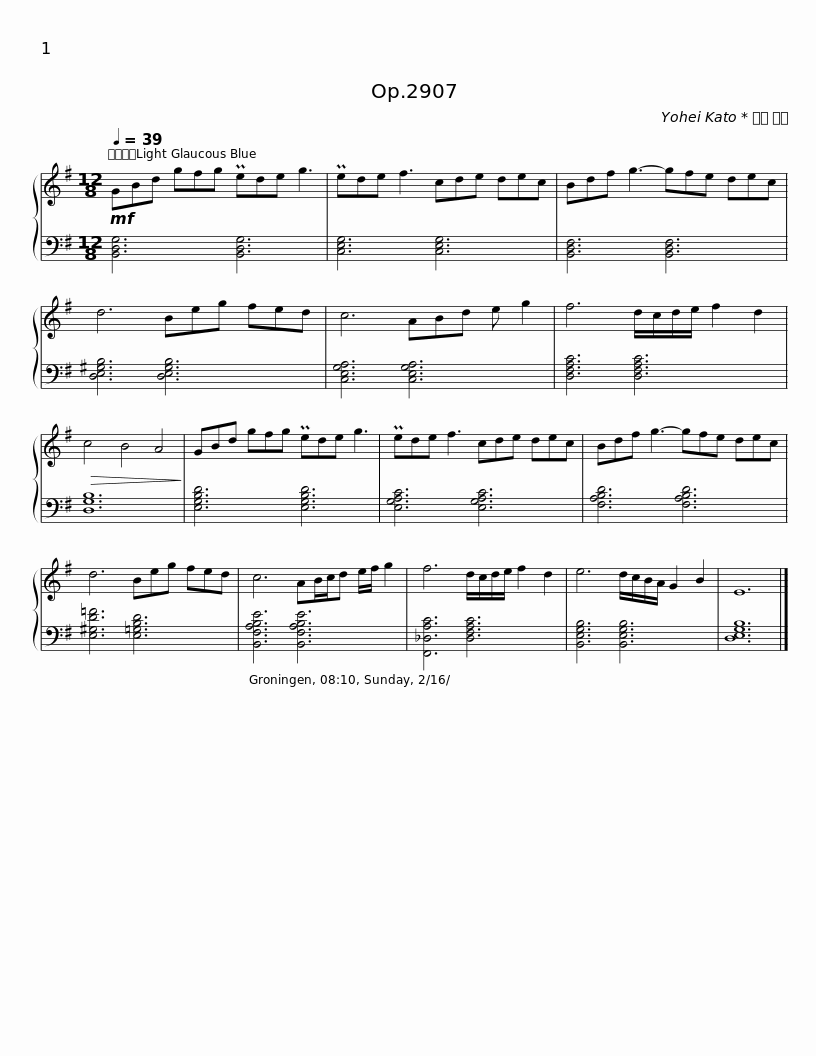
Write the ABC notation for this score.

X:1
%%score { 1 | 2 }
L:1/8
Q:1/4=39
M:12/8
I:linebreak $
K:G
V:1 treble
V:2 bass
V:1
!mf! GBd gfg Pede g3 | Pede f3 cde dec | Bdf g3- gfe dec | d6 Beg fed |$ c6 ABd e g2 | %5
 f6 d/c/d/e/ f2 d2 |!>(! c4 B4 A4!>)! | GBd gfg Pede g3 |$ Pede f3 cde dec | Bdf g3- gfe dec | %10
 d6 Beg fed |$ c6 AB/c/d e/f/ g2 | f6 d/c/d/e/ f2 d2 | e6 d/c/B/A/ G2 B2 | E12 |] %15
V:2
 [B,,D,G,]6 [B,,D,G,]6 | [C,E,G,]6 [C,E,G,]6 | [B,,D,F,]6 [B,,D,F,]6 | [D,E,^G,B,]6 [D,E,G,B,]6 |$ [C,E,G,A,]6 [C,E,G,A,]6 | %5
 [D,F,A,C]6 [D,F,A,C]6 | [D,G,B,]12 | [E,G,B,D]6 [E,G,B,D]6 |$ [E,G,A,C]6 [E,G,A,C]6 | [F,A,B,D]6 [F,A,B,D]6 | %10
 [E,^G,D=F]6 [E,=G,B,D]6 |$ [B,,F,A,B,E]6 [B,,F,A,B,E]6 | [F,,_D,A,C]6 [D,F,A,C]6 | [B,,E,G,B,]6 [B,,E,G,B,]6 | [D,E,G,B,]12 |] %15
